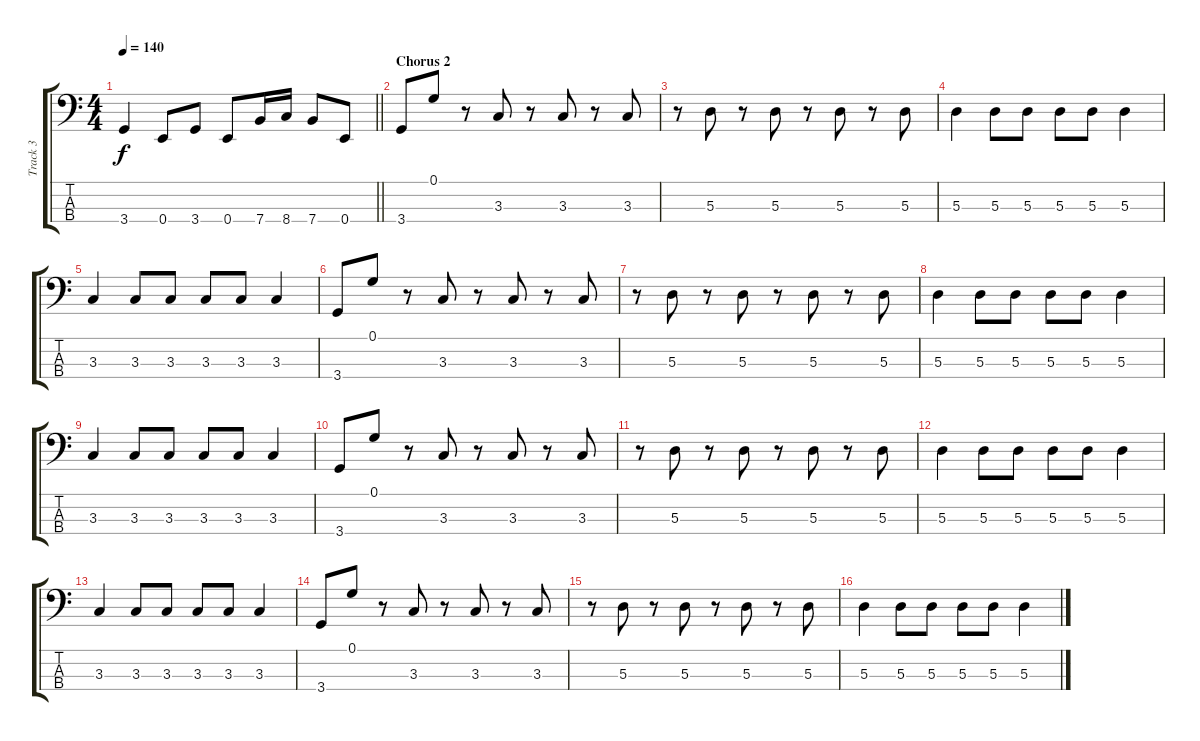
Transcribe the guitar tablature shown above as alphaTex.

\track ("Track 3" "Track 3") {instrument electricbassfinger}
\staff {score tabs}
\tuning (G2 D2 A1 E1) {hide}
\ts (4 4)
\tempo 140
\clef f4
\barLineRight lightlight
\ks c
3.4.4{dy f} 0.4.8 3.4.8 0.4.8 7.4.16 8.4.16 7.4.8 0.4.8 |
\section ("" "Chorus 2")
3.4.8 0.1.8 r.8 3.3.8 r.8 3.3.8 r.8 3.3.8 |
r.8 5.3.8 r.8 5.3.8 r.8 5.3.8 r.8 5.3.8 |
5.3.4 5.3.8 5.3.8 5.3.8 5.3.8 5.3.4 |
3.3.4 3.3.8 3.3.8 3.3.8 3.3.8 3.3.4 |
3.4.8 0.1.8 r.8 3.3.8 r.8 3.3.8 r.8 3.3.8 |
r.8 5.3.8 r.8 5.3.8 r.8 5.3.8 r.8 5.3.8 |
5.3.4 5.3.8 5.3.8 5.3.8 5.3.8 5.3.4 |
3.3.4 3.3.8 3.3.8 3.3.8 3.3.8 3.3.4 |
3.4.8 0.1.8 r.8 3.3.8 r.8 3.3.8 r.8 3.3.8 |
r.8 5.3.8 r.8 5.3.8 r.8 5.3.8 r.8 5.3.8 |
5.3.4 5.3.8 5.3.8 5.3.8 5.3.8 5.3.4 |
3.3.4 3.3.8 3.3.8 3.3.8 3.3.8 3.3.4 |
3.4.8 0.1.8 r.8 3.3.8 r.8 3.3.8 r.8 3.3.8 |
r.8 5.3.8 r.8 5.3.8 r.8 5.3.8 r.8 5.3.8 |
5.3.4 5.3.8 5.3.8 5.3.8 5.3.8 5.3.4
